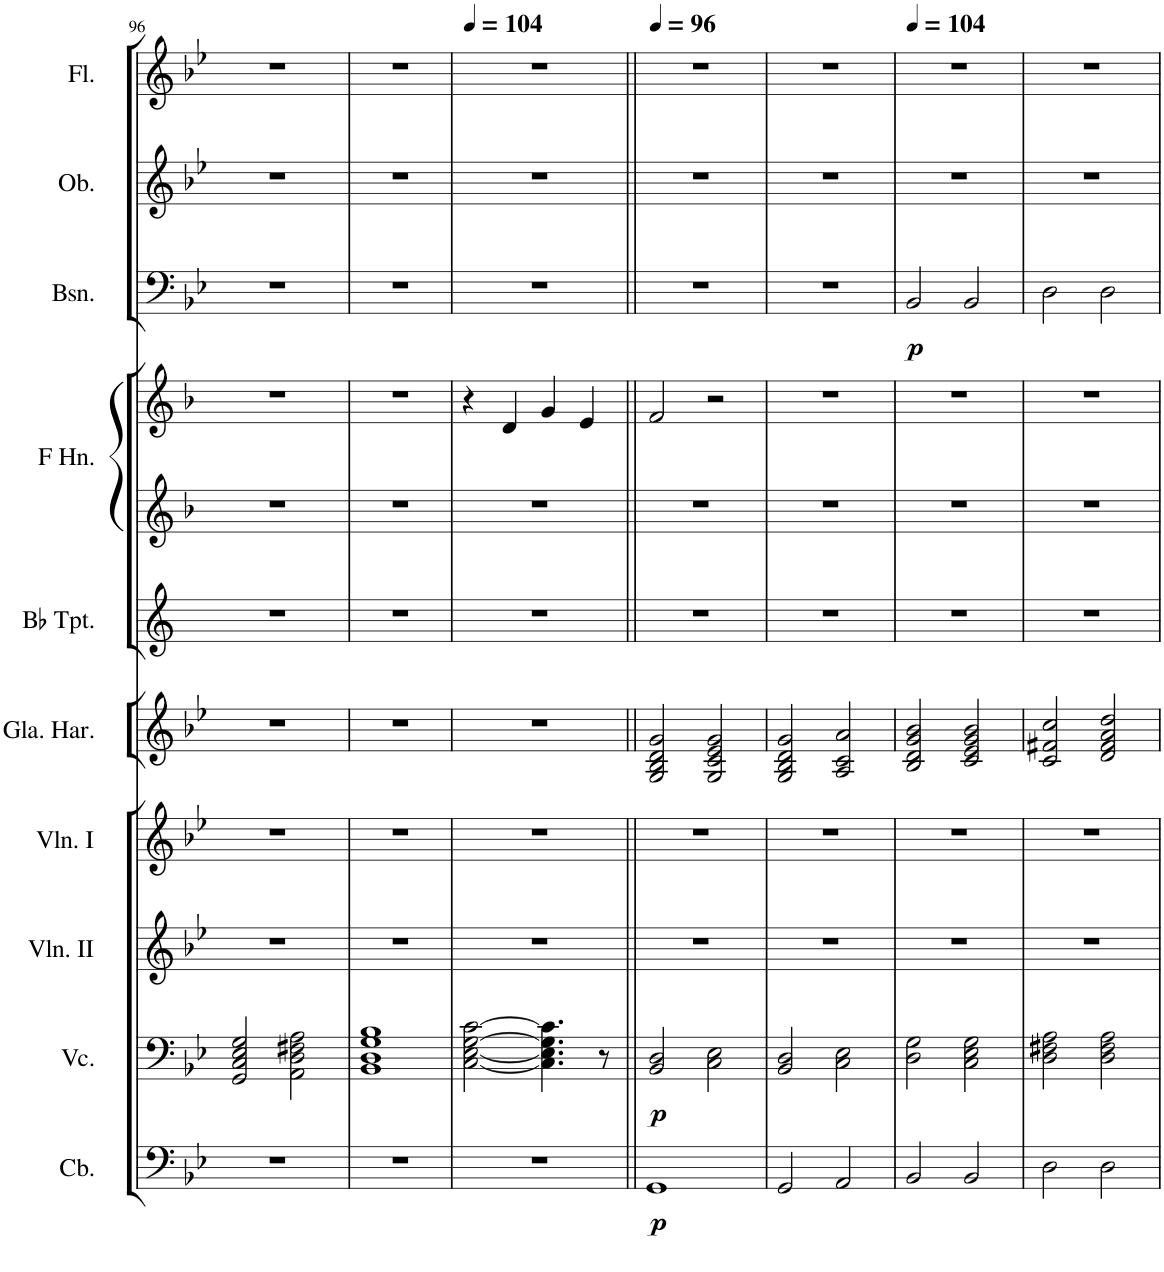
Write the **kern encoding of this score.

**kern	**dynam	**kern	**dynam	**kern	**kern	**kern	**kern	**kern	**kern	**kern	**dynam	**kern	**kern
*part10	*part10	*part9	*part9	*part8	*part7	*part6	*part5	*part4	*part4	*part3	*part3	*part2	*part1
*staff11	*staff11	*staff10	*staff10	*staff9	*staff8	*staff7	*staff6	*staff5	*staff4	*staff3	*staff3	*staff2	*staff1
*I"Contrabasses	*	*I"Violoncellos	*	*I"Violins II	*I"Violins I	*I"Timpani	*I"Trumpets in Bb	*I"Horns in F	*	*I"Bassoons	*	*I"Oboes	*I"Flutes
*I'Cb.	*	*I'Vc.	*	*I'Vln. II	*I'Vln. I	*I'Timp.	*	*	*	*I'Bsn.	*	*I'Ob.	*I'Fl.
!!LO:PB:g=z
*clefF4	*	*clefF4	*	*clefG2	*clefG2	*clefG2	*clefG2	*clefG2	*clefG2	*clefF4	*	*clefG2	*clefG2
*Trd7c12	*	*	*	*	*	*	*Trd1c2	*Trd4c7	*Trd4c7	*	*	*	*
*k[b-e-]	*	*k[b-e-]	*	*k[b-e-]	*k[b-e-]	*k[b-e-]	*k[]	*k[b-]	*k[b-]	*k[b-e-]	*	*k[b-e-]	*k[b-e-]
*M4/4	*	*M4/4	*	*M4/4	*M4/4	*M4/4	*M4/4	*M4/4	*M4/4	*M4/4	*	*M4/4	*M4/4
=96	=96	=96	=96	=96	=96	=96	=96	=96	=96	=96	=96	=96	=96
1r	.	2GG/ 2C/ 2E-/ 2G/	.	1r	1r	1r	1r	1r	1r	1r	.	1r	1r
.	.	2AA\ 2D\ 2F#X\ 2A\	.	.	.	.	.	.	.	.	.	.	.
=97	=97	=97	=97	=97	=97	=97	=97	=97	=97	=97	=97	=97	=97
1r	.	1BB- 1D 1G 1B-	.	1r	1r	1r	1r	1r	1r	1r	.	1r	1r
=98	=98	=98	=98	=98	=98	=98	=98	=98	=98	=98	=98	=98	=98
*	*	*	*	*	*	*	*	*	*	*	*	*	*MM104
1r	.	[2C\ [2E-\ [2G\ [2c\	.	1r	1r	1r	1r	1r	4r	1r	.	1r	1r
.	.	.	.	.	.	.	.	.	4d/	.	.	.	.
.	.	4.C\] 4.E-\] 4.G\] 4.c\]	.	.	.	.	.	.	4g/	.	.	.	.
.	.	.	.	.	.	.	.	.	4e/	.	.	.	.
.	.	8r	.	.	.	.	.	.	.	.	.	.	.
=99||	=99||	=99||	=99||	=99||	=99||	=99||	=99||	=99||	=99||	=99||	=99||	=99||	=99||
*	*	*	*	*	*	*	*	*	*	*	*	*	*MM96
!	!LO:DY:b	!	!LO:DY:b	!	!	!	!	!	!	!	!	!	!
1GG	p	2BB-/ 2D/	p	1r	1r	2G/ 2B-/ 2d/ 2g/	1r	1r	2f/	1r	.	1r	1r
.	.	2C\ 2E-\	.	.	.	2G/ 2c/ 2e-/ 2g/	.	.	2r	.	.	.	.
=100	=100	=100	=100	=100	=100	=100	=100	=100	=100	=100	=100	=100	=100
2GG/	.	2BB-/ 2D/	.	1r	1r	2G/ 2B-/ 2d/ 2g/	1r	1r	1r	1r	.	1r	1r
2AA/	.	2C\ 2E-\	.	.	.	2A/ 2c/ 2a/	.	.	.	.	.	.	.
=101	=101	=101	=101	=101	=101	=101	=101	=101	=101	=101	=101	=101	=101
*	*	*	*	*	*	*	*	*	*	*	*	*	*MM104
!	!	!	!	!	!	!	!	!	!	!	!LO:DY:b	!	!
2BB-/	.	2D\ 2G\	.	1r	1r	2B-/ 2d/ 2g/ 2b-/	1r	1r	1r	2BB-/	p	1r	1r
2BB-/	.	2C\ 2E-\ 2G\	.	.	.	2c/ 2e-/ 2g/ 2b-/	.	.	.	2BB-/	.	.	.
=102	=102	=102	=102	=102	=102	=102	=102	=102	=102	=102	=102	=102	=102
2D\	.	2D\ 2F#X\ 2A\	.	1r	1r	2c/ 2f#X/ 2cc/	1r	1r	1r	2D\	.	1r	1r
2D\	.	2D\ 2F#\ 2A\	.	.	.	2d/ 2f#/ 2a/ 2dd/	.	.	.	2D\	.	.	.
=	=	=	=	=	=	=	=	=	=	=	=	=	=
*-	*-	*-	*-	*-	*-	*-	*-	*-	*-	*-	*-	*-	*-
